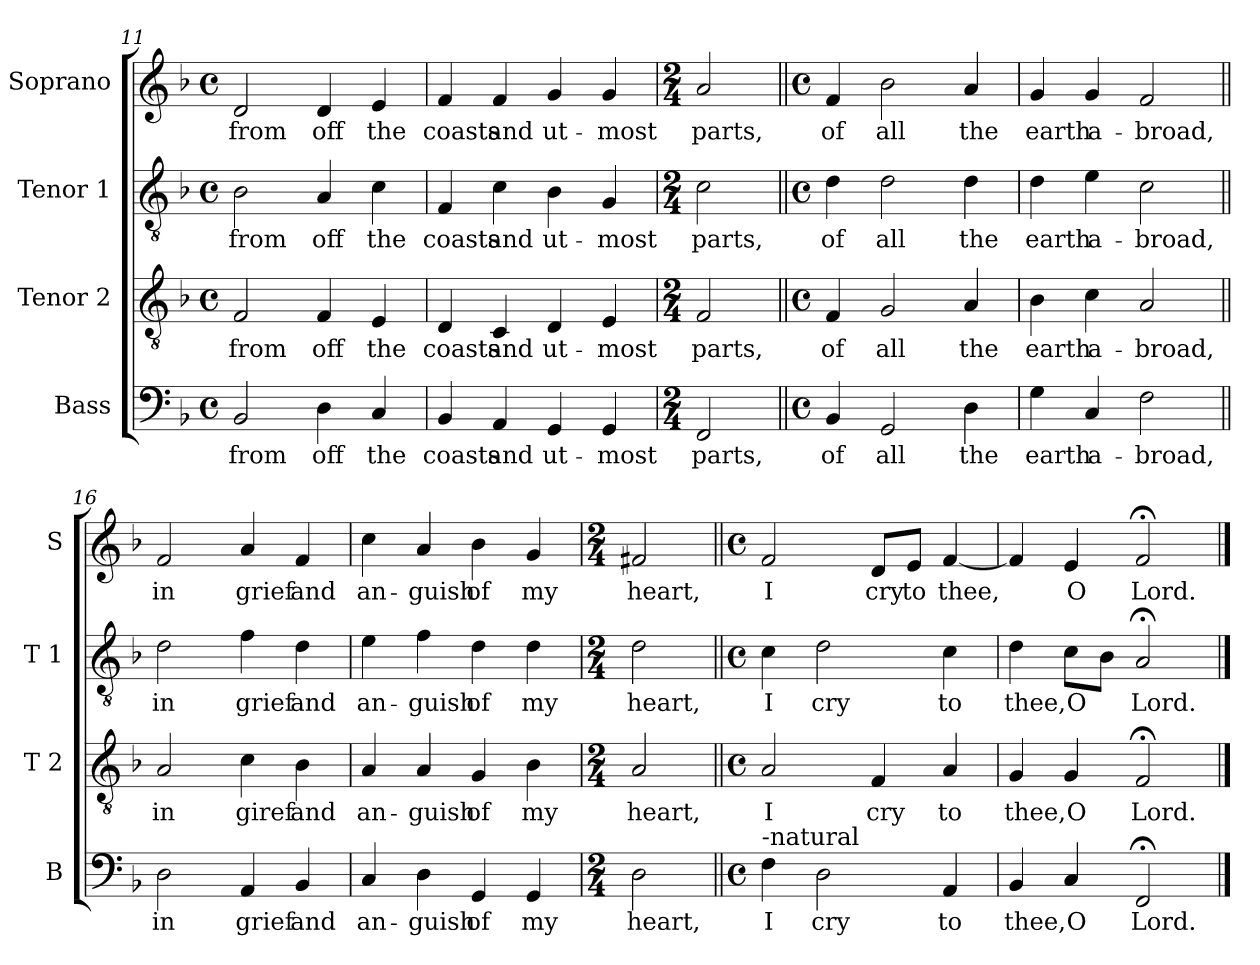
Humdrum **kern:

**kern	**text	**kern	**text	**kern	**text	**kern	**text
*part4	*part4	*part3	*part3	*part2	*part2	*part1	*part1
*staff4	*staff4	*staff3	*staff3	*staff2	*staff2	*staff1	*staff1
*I"Bass	*	*I"Tenor 2	*	*I"Tenor 1	*	*I"Soprano	*
*I'B	*	*I'T 2	*	*I'T 1	*	*I'S	*
!!LO:LB:g=z
*clefF4	*	*clefGv2	*	*clefGv2	*	*clefG2	*
*k[b-]	*	*k[b-]	*	*k[b-]	*	*k[b-]	*
*F:	*	*F:	*	*F:	*	*F:	*
*M4/4	*	*M4/4	*	*M4/4	*	*M4/4	*
*met(c)	*	*met(c)	*	*met(c)	*	*met(c)	*
=11	=11	=11	=11	=11	=11	=11	=11
!	!LO:LY:b	!	!LO:LY:b	!	!LO:LY:b	!	!LO:LY:b
2BB-/	from	2F/	from	2B-\	from	2d/	from
!	!LO:LY:b	!	!LO:LY:b	!	!LO:LY:b	!	!LO:LY:b
4D\	off	4F/	off	4A/	off	4d/	off
!	!LO:LY:b	!	!LO:LY:b	!	!LO:LY:b	!	!LO:LY:b
4C/	the	4E/	the	4c\	the	4e/	the
=12	=12	=12	=12	=12	=12	=12	=12
!	!LO:LY:b	!	!LO:LY:b	!	!LO:LY:b	!	!LO:LY:b
4BB-/	coasts	4D/	coasts	4F/	coasts	4f/	coasts
!	!LO:LY:b	!	!LO:LY:b	!	!LO:LY:b	!	!LO:LY:b
4AA/	and	4C/	and	4c\	and	4f/	and
!	!LO:LY:b	!	!LO:LY:b	!	!LO:LY:b	!	!LO:LY:b
4GG/	ut-	4D/	ut-	4B-\	ut-	4g/	ut-
!	!LO:LY:b	!	!LO:LY:b	!	!LO:LY:b	!	!LO:LY:b
4GG/	-most	4E/	-most	4G/	-most	4g/	-most
=13	=13	=13	=13	=13	=13	=13	=13
*M2/4	*	*M2/4	*	*M2/4	*	*M2/4	*
!	!LO:LY:b	!	!LO:LY:b	!	!LO:LY:b	!	!LO:LY:b
2FF/	parts,	2F/	parts,	2c\	parts,	2a/	parts,
=14||	=14||	=14||	=14||	=14||	=14||	=14||	=14||
*M4/4	*	*M4/4	*	*M4/4	*	*M4/4	*
*met(c)	*	*met(c)	*	*met(c)	*	*met(c)	*
!	!LO:LY:b	!	!LO:LY:b	!	!LO:LY:b	!	!LO:LY:b
4BB-/	of	4F/	of	4d\	of	4f/	of
!	!LO:LY:b	!	!LO:LY:b	!	!LO:LY:b	!	!LO:LY:b
2GG/	all	2G/	all	2d\	all	2b-\	all
!	!LO:LY:b	!	!LO:LY:b	!	!LO:LY:b	!	!LO:LY:b
4D\	the	4A/	the	4d\	the	4a/	the
=15	=15	=15	=15	=15	=15	=15	=15
!	!LO:LY:b	!	!LO:LY:b	!	!LO:LY:b	!	!LO:LY:b
4G\	earth	4B-\	earth	4d\	earth	4g/	earth
!	!LO:LY:b	!	!LO:LY:b	!	!LO:LY:b	!	!LO:LY:b
4C/	a-	4c\	a-	4e\	a-	4g/	a-
!	!LO:LY:b	!	!LO:LY:b	!	!LO:LY:b	!	!LO:LY:b
2F\	-broad,	2A/	-broad,	2c\	-broad,	2f/	-broad,
!!LO:PB:g=z
=16||	=16||	=16||	=16||	=16||	=16||	=16||	=16||
!	!LO:LY:b	!	!LO:LY:b	!	!LO:LY:b	!	!LO:LY:b
2D\	in	2A/	in	2d\	in	2f/	in
!	!LO:LY:b	!	!LO:LY:b	!	!LO:LY:b	!	!LO:LY:b
4AA/	grief	4c\	giref	4f\	grief	4a/	grief
!	!LO:LY:b	!	!LO:LY:b	!	!LO:LY:b	!	!LO:LY:b
4BB-/	and	4B-\	and	4d\	and	4f/	and
=17	=17	=17	=17	=17	=17	=17	=17
!	!LO:LY:b	!	!LO:LY:b	!	!LO:LY:b	!	!LO:LY:b
4C/	an-	4A/	an-	4e\	an-	4cc\	an-
!	!LO:LY:b	!	!LO:LY:b	!	!LO:LY:b	!	!LO:LY:b
4D\	-guish	4A/	-guish	4f\	-guish	4a/	-guish
!	!LO:LY:b	!	!LO:LY:b	!	!LO:LY:b	!	!LO:LY:b
4GG/	of	4G/	of	4d\	of	4b-\	of
!	!LO:LY:b	!	!LO:LY:b	!	!LO:LY:b	!	!LO:LY:b
4GG/	my	4B-\	my	4d\	my	4g/	my
=18	=18	=18	=18	=18	=18	=18	=18
*M2/4	*	*M2/4	*	*M2/4	*	*M2/4	*
!	!LO:LY:b	!	!LO:LY:b	!	!LO:LY:b	!	!LO:LY:b
2D\	heart,	2A/	heart,	2d\	heart,	2f#X/	heart,
=19||	=19||	=19||	=19||	=19||	=19||	=19||	=19||
*M4/4	*	*M4/4	*	*M4/4	*	*M4/4	*
*met(c)	*	*met(c)	*	*met(c)	*	*met(c)	*
!LO:TX:a:t=-natural	!	!	!	!	!	!	!
!	!LO:LY:b	!	!LO:LY:b	!	!LO:LY:b	!	!LO:LY:b
4F\	I	2A/	I	4c\	I	2f/	I
!	!LO:LY:b	!	!	!	!LO:LY:b	!	!
2D\	cry	.	.	2d\	cry	.	.
!	!	!	!LO:LY:b	!	!	!	!LO:LY:b
.	.	4F/	cry	.	.	8d/L	cry
!	!	!	!	!	!	!	!LO:LY:b
.	.	.	.	.	.	8e/J	to
!	!LO:LY:b	!	!LO:LY:b	!	!LO:LY:b	!	!LO:LY:b
4AA/	to	4A/	to	4c\	to	[4f/	thee,
=20	=20	=20	=20	=20	=20	=20	=20
!	!LO:LY:b	!	!LO:LY:b	!	!LO:LY:b	!	!
4BB-/	thee,	4G/	thee,	4d\	thee,	4f/]	.
!	!LO:LY:b	!	!LO:LY:b	!	!LO:LY:b	!	!LO:LY:b
4C/	O	4G/	O	8c\L	O	4e/	O
.	.	.	.	8B-\J	.	.	.
!	!LO:LY:b	!	!LO:LY:b	!	!LO:LY:b	!	!LO:LY:b
2FF;</	Lord.	2F;</	Lord.	2A;</	Lord.	2f;</	Lord.
==	==	==	==	==	==	==	==
*-	*-	*-	*-	*-	*-	*-	*-
